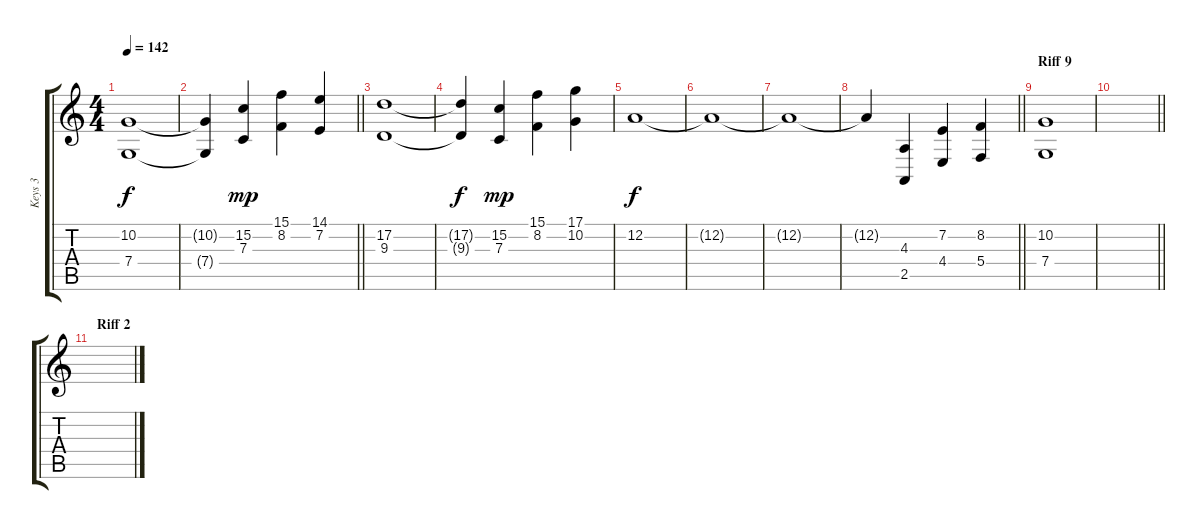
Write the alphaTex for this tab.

\track ("Keys 3" "Keys 3") {instrument trumpet}
\staff {score tabs}
\tuning (D4 A3 F3 C3 G2 D2) {hide}
\ts (4 4)
\tempo 142
\clef g2
\ks c
(10.2 7.4).1{dy f} |
\barLineRight lightlight
(10.2{t} 7.4{t}).4 (15.2 7.3).4{dy mp} (15.1 8.2).4 (14.1 7.2).4 |
(17.2 9.3).1 |
(17.2{t} 9.3{t}).4{dy f} (15.2 7.3).4{dy mp} (15.1 8.2).4 (17.1 10.2).4 |
12.2.1{dy f} |
12.2{t}.1 |
12.2{t}.1 |
\barLineRight lightlight
12.2{t}.4 (4.3 2.5).4 (7.2 4.4).4 (8.2 5.4).4 |
\section ("" "Riff 9")
(10.2 7.4).1 |
\barLineRight lightlight
|
\section ("" " Riff 2")
